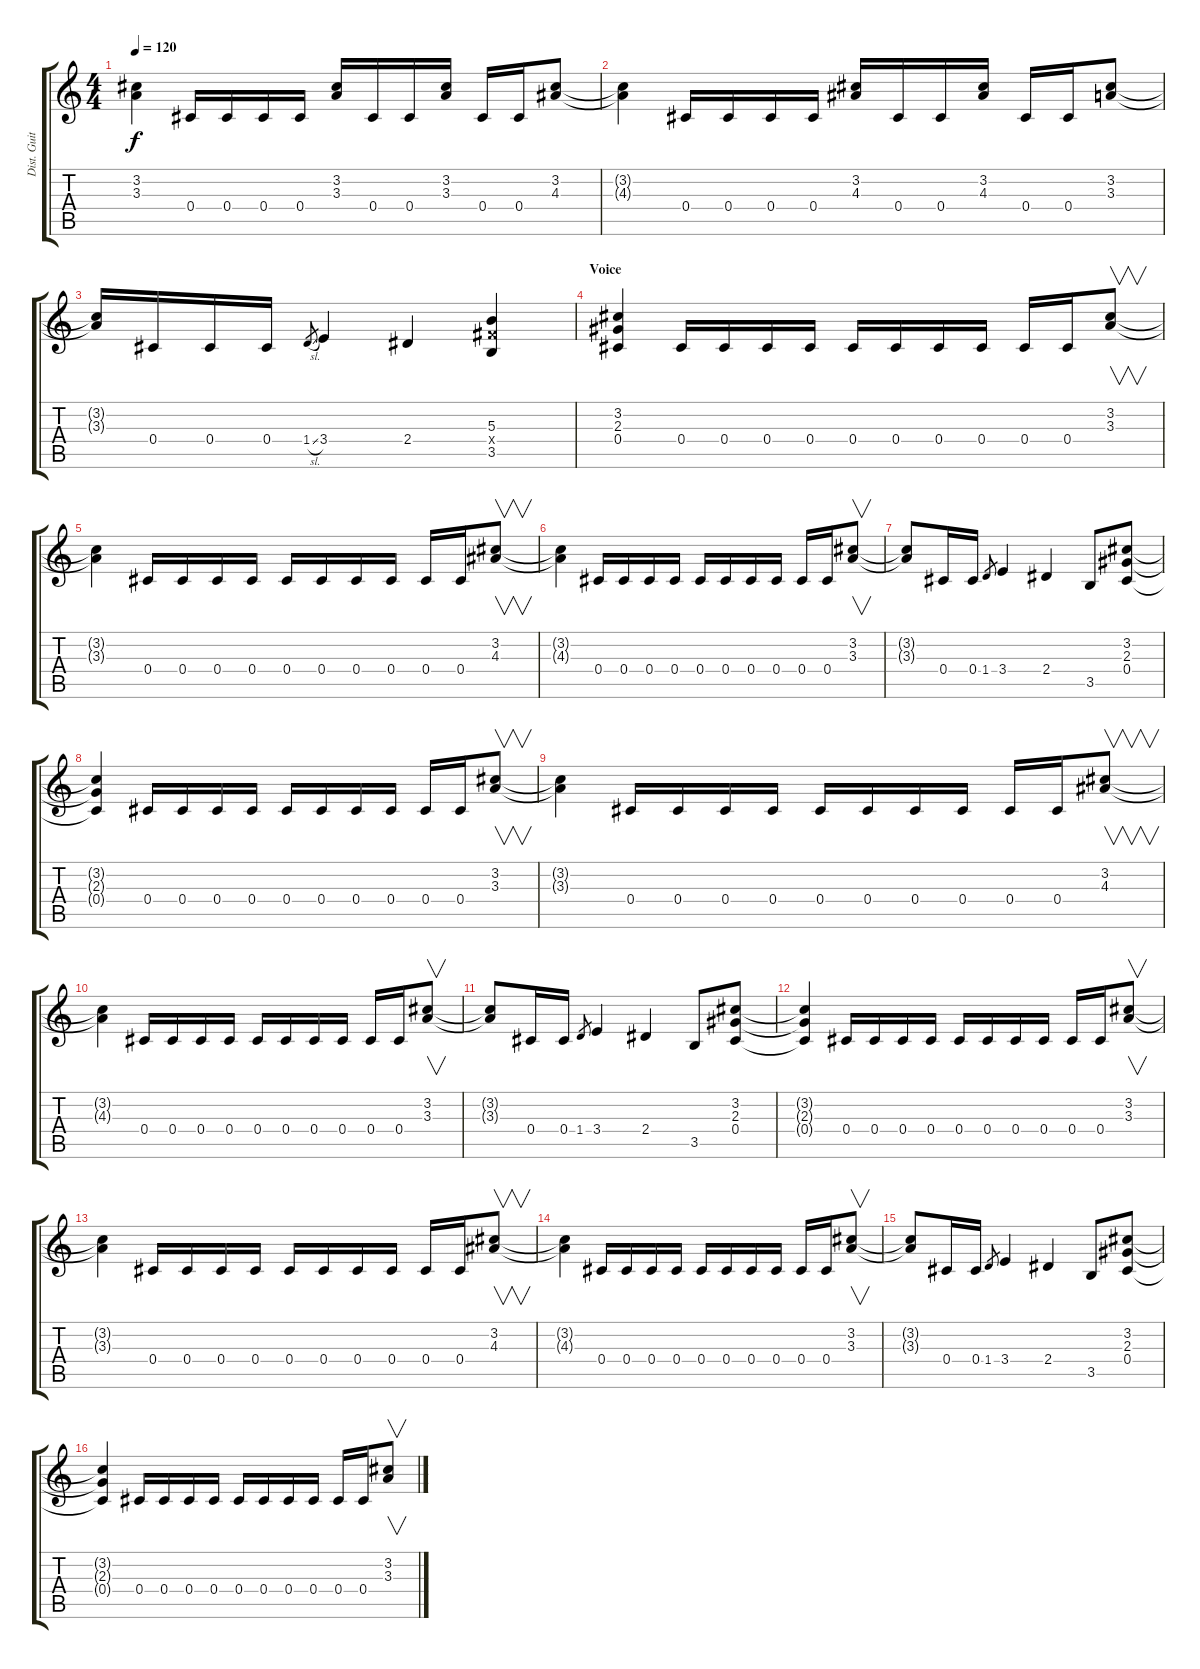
\track ("Dist. Guitar 2" "Dist. Guit") {instrument distortionguitar}
\staff {score tabs}
\tuning (Eb4 Bb3 Gb3 Db3 Ab2 Eb2) {hide}
\ts (4 4)
\tempo 120
\clef g2
\ks c
(3.2{t} 3.3{t}).4{dy f} 0.4.16 0.4.16 0.4.16 0.4.16 (3.2 3.3).16 0.4.16 0.4.16 (3.2 3.3).16 0.4.16 0.4.16 (3.2 4.3).8 |
(3.2{t} 4.3{t}).4 0.4.16 0.4.16 0.4.16 0.4.16 (3.2 4.3).16 0.4.16 0.4.16 (3.2 4.3).16 0.4.16 0.4.16 (3.2 3.3).8 |
(3.2{t} 3.3{t}).16 0.4.16 0.4.16 0.4.16 1.4{sl}.8{gr} 3.4.4 2.4.4 (5.3 5.4{x} 3.5).4 |
\section ("" "Voice")
(3.2 2.3 0.4).4 0.4.16 0.4.16 0.4.16 0.4.16 0.4.16 0.4.16 0.4.16 0.4.16 0.4.16 0.4.16 (3.2 3.3).8{v} |
(3.2{t} 3.3{t}).4 0.4.16 0.4.16 0.4.16 0.4.16 0.4.16 0.4.16 0.4.16 0.4.16 0.4.16 0.4.16 (3.2 4.3).8{v} |
(3.2{t} 4.3{t}).4 0.4.16 0.4.16 0.4.16 0.4.16 0.4.16 0.4.16 0.4.16 0.4.16 0.4.16 0.4.16 (3.2 3.3).8{v} |
(3.2{t} 3.3{t}).8 0.4.16 0.4.16 1.4.8{gr} 3.4.4 2.4.4 3.5.8 (3.2 2.3 0.4).8 |
(3.2{t} 2.3{t} 0.4{t}).4 0.4.16 0.4.16 0.4.16 0.4.16 0.4.16 0.4.16 0.4.16 0.4.16 0.4.16 0.4.16 (3.2 3.3).8{v} |
(3.2{t} 3.3{t}).4 0.4.16 0.4.16 0.4.16 0.4.16 0.4.16 0.4.16 0.4.16 0.4.16 0.4.16 0.4.16 (3.2 4.3).8{v} |
(3.2{t} 4.3{t}).4 0.4.16 0.4.16 0.4.16 0.4.16 0.4.16 0.4.16 0.4.16 0.4.16 0.4.16 0.4.16 (3.2 3.3).8{v} |
(3.2{t} 3.3{t}).8 0.4.16 0.4.16 1.4.8{gr} 3.4.4 2.4.4 3.5.8 (3.2 2.3 0.4).8 |
(3.2{t} 2.3{t} 0.4{t}).4 0.4.16 0.4.16 0.4.16 0.4.16 0.4.16 0.4.16 0.4.16 0.4.16 0.4.16 0.4.16 (3.2 3.3).8{v} |
(3.2{t} 3.3{t}).4 0.4.16 0.4.16 0.4.16 0.4.16 0.4.16 0.4.16 0.4.16 0.4.16 0.4.16 0.4.16 (3.2 4.3).8{v} |
(3.2{t} 4.3{t}).4 0.4.16 0.4.16 0.4.16 0.4.16 0.4.16 0.4.16 0.4.16 0.4.16 0.4.16 0.4.16 (3.2 3.3).8{v} |
(3.2{t} 3.3{t}).8 0.4.16 0.4.16 1.4.8{gr} 3.4.4 2.4.4 3.5.8 (3.2 2.3 0.4).8 |
(3.2{t} 2.3{t} 0.4{t}).4 0.4.16 0.4.16 0.4.16 0.4.16 0.4.16 0.4.16 0.4.16 0.4.16 0.4.16 0.4.16 (3.2 3.3).8{v}
